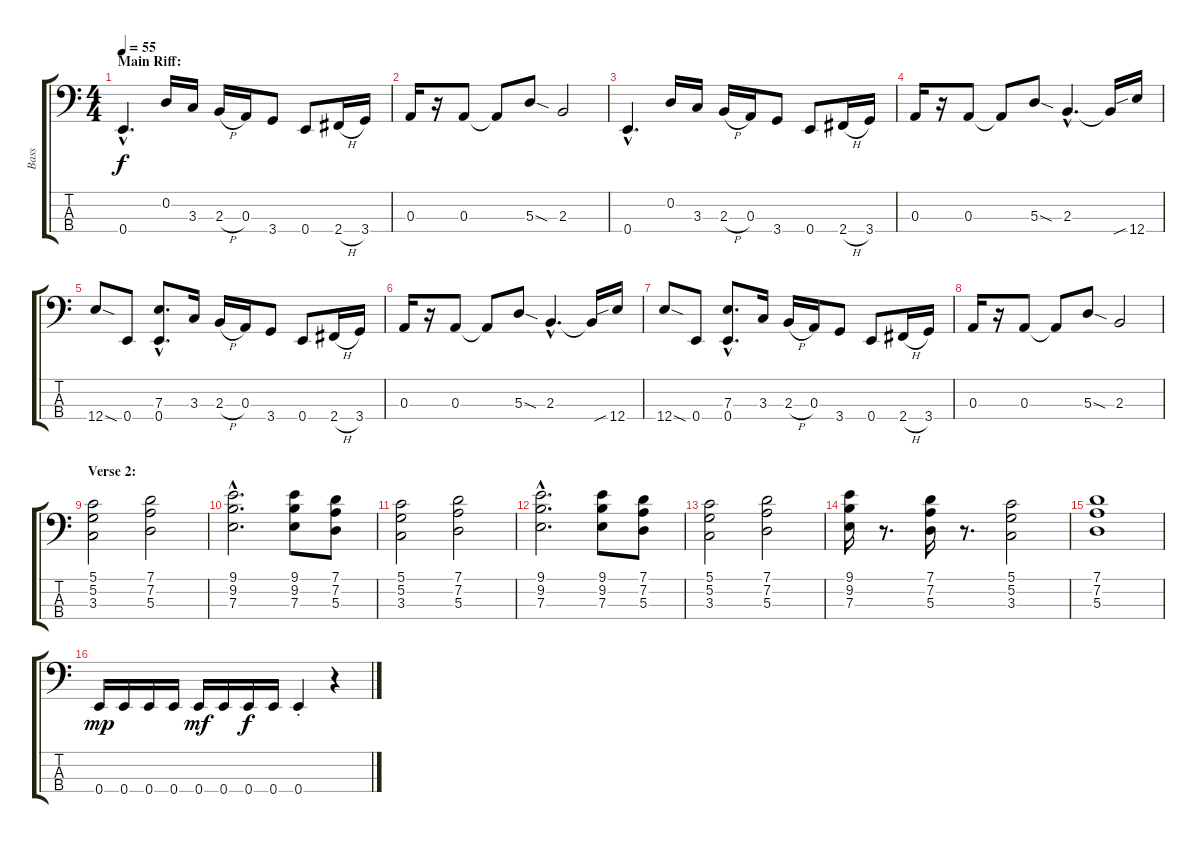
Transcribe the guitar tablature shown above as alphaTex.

\track ("Bass" "Bass") {instrument slapbass2}
\staff {score tabs}
\tuning (G2 D2 A1 E1) {hide}
\ts (4 4)
\section ("" "Main Riff:")
\tempo 55
\clef f4
\ks c
0.4{hac}.4{d dy f} 0.2.16 3.3.16 2.3{h}.16 0.3.16 3.4.8 0.4.8 2.4{h}.16 3.4.16 |
0.3.16 r.16 0.3.8 0.3{t}.8 5.3{sod}.8 2.3.2 |
0.4{hac}.4{d} 0.2.16 3.3.16 2.3{h}.16 0.3.16 3.4.8 0.4.8 2.4{h}.16 3.4.16 |
0.3.16 r.16 0.3.8 0.3{t}.8 5.3{sod}.8 2.3{hac}.4{d} 2.3{t}.16 12.4{sib}.16 |
12.4{sod}.8 0.4.8 (7.3{hac} 0.4{hac}).8{d} 3.3.16 2.3{h}.16 0.3.16 3.4.8 0.4.8 2.4{h}.16 3.4.16 |
0.3.16 r.16 0.3.8 0.3{t}.8 5.3{sod}.8 2.3{hac}.4{d} 2.3{t}.16 12.4{sib}.16 |
12.4{sod}.8 0.4.8 (7.3{hac} 0.4{hac}).8{d} 3.3.16 2.3{h}.16 0.3.16 3.4.8 0.4.8 2.4{h}.16 3.4.16 |
0.3.16 r.16 0.3.8 0.3{t}.8 5.3{sod}.8 2.3.2 |
\section ("" "Verse 2:")
(5.1 5.2 3.3).2 (7.1 7.2 5.3).2 |
(9.1{hac} 9.2{hac} 7.3{hac}).2{d} (9.1 9.2 7.3).8 (7.1 7.2 5.3).8 |
(5.1 5.2 3.3).2 (7.1 7.2 5.3).2 |
(9.1{hac} 9.2{hac} 7.3{hac}).2{d} (9.1 9.2 7.3).8 (7.1 7.2 5.3).8 |
(5.1 5.2 3.3).2 (7.1 7.2 5.3).2 |
(9.1 9.2 7.3).16 r.8{d} (7.1 7.2 5.3).16 r.8{d} (5.1 5.2 3.3).2 |
(7.1 7.2 5.3).1 |
0.4.16{dy mp} 0.4.16 0.4.16 0.4.16 0.4.16{dy mf} 0.4.16 0.4.16{dy f} 0.4.16 0.4{st}.4 r.4
